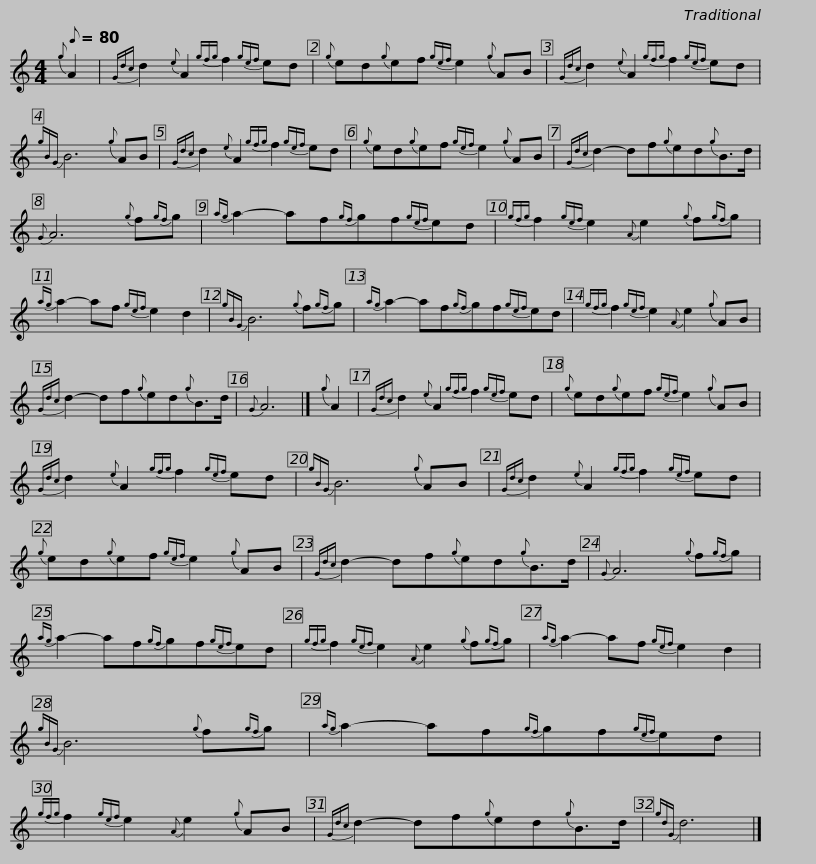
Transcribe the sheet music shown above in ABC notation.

X:1
L:1/8
Q:1/8=80
M:4/4
I:linebreak $
K:C
V:1 treble
V:1
{g} A2 |{Gdc} d2{e} A2{gfg} f2{gef} ed |{g} ed{g}ef{gef} e2{g} AB |${Gdc} d2{e} A2{gfg} f2{gef} ed |{gBG} B6{g} AB | %5
{Gdc} d2{e} A2{gfg} f2{gef} ed |${g} ed{g}ef{gef} e2{g} AB |{Gdc} d2- df{g}ed{g}B>d |{G} A6{g} f{gf}g |${ag} a2- af{gf}gf{gef}ed | %10
{gfg} f2{gef} e2{A} e2{g} f{gf}g |{ag} a2- af{gef} e2 d2 |${gBG} B6{g} f{gf}g |{ag} a2- af{gf}gf{gef}ed |{gfg} f2{gef} e2{A} e2{g} AB |$ %15
{Gdc} d2- df{g}ed{g}B>d |{G} A6 |]{g} A2 |${Gdc} d2{e} A2{gfg} f2{gef} ed |{g} ed{g}ef{gef} e2{g} AB | %20
{Gdc} d2{e} A2{gfg} f2{gef} ed |${gBG} B6{g} AB |{Gdc} d2{e} A2{gfg} f2{gef} ed |{g} ed{g}ef{gef} e2{g} AB |${Gdc} d2- df{g}ed{g}B>d | %25
{G} A6{g} f{gf}g |{ag} a2- af{gf}gf{gef}ed |${gfg} f2{gef} e2{A} e2{g} f{gf}g |{ag} a2- af{gef} e2 d2 |{gBG} B6{g} f{gf}g |$ %30
{ag} a2- af{gf}gf{gef}ed |{gfg} f2{gef} e2{A} e2{g} AB |{Gdc} d2- df{g}ed{g}B>d |${gdG} d6 |] %34
